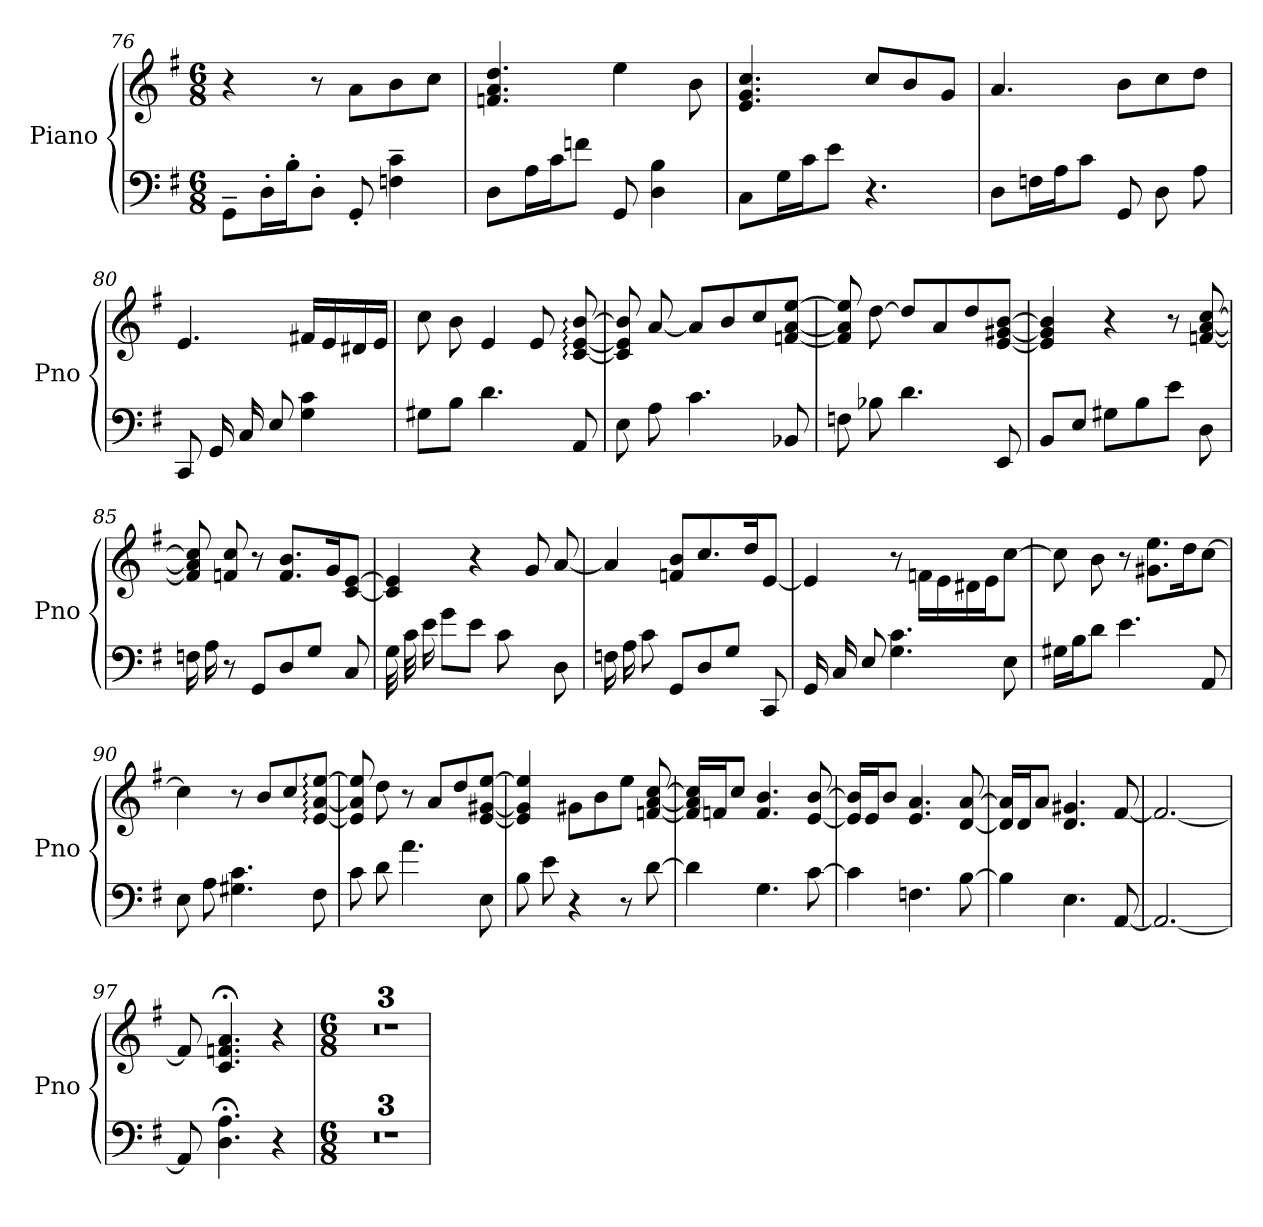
**kern	**kern
*part1	*part1
*staff2	*staff1
*I"Piano	*
*I'Pno	*
*clefF4	*clefG2
*k[f#]	*k[f#]
*M6/8	*M6/8
=76	=76
8GG~\L	4r
16D'\L	.
16B'\J	.
8D'\J	8r
8GG'/	8a\L
4Fn\~ 4c\~	8b\
.	8cc\J
!!LO:LB:g=z
=77	=77
8D\L	4.fn/ 4.a/ 4.dd/
16A\L	.
16c\J	.
8fn\J	.
8GG/	4ee\
4D\ 4B\	.
.	8b\
=78	=78
8C\L	4.e/ 4.g/ 4.cc/
16G\L	.
16c\J	.
8e\J	.
4.r	8cc/L
.	8b/
.	8g/J
=79	=79
8D\L	4.a/
16Fn\L	.
16A\J	.
8c\J	.
8GG/	8b\L
8D\	8cc\
8A\	8dd\J
=80	=80
8CC/	4.e/
16GG/	.
16C/	.
8E/	.
4G\ 4c\	16f#X/LL
.	16e/
.	16d#X/
.	16e/JJ
!!LO:LB:g=z
=81	=81
8G#X\L	8cc\
8B\J	8b\
4.d\	4e/
.	8e/
8AA/	[8c/: [8e/: [8b/:
=82	=82
8E\	8c/] 8e/] 8b/]
8A\	[8a/
4.c\	8a/L]
.	8b/
.	8cc/
8BB-X/	[8fn/ [8a/ [8ee/J
=83	=83
8Fn\	8f/] 8a/] 8ee/]
8B-X\	[8dd\
4.d\	8dd/L]
.	8a/
.	8dd/
8EE/	[8e/ [8g#X/ [8b/J
=84	=84
8BB/L	4e/] 4g#/] 4b/]
8E/J	.
8G#X\L	4r
8B\	.
8e\J	8r
8D\	[8fn/ [8a/ [8cc/
=85	=85
16Fn\	8f/] 8a/] 8cc/]
16A\	.
8r	8fn/ 8cc/
8GG/L	8r
8D/	8.f/ 8.b/L
8G/J	.
.	16g/K
8C/	[8c/ [8e/J
!!LO:LB:g=z
=86	=86
32G\	4c/] 4e/]
32c\	.
16e\	.
8g\L	.
8e\J	4r
8c\	.
8ryy	8g/
8D\	[8a/
=87	=87
16Fn\	4a/]
16A\	.
8c\	.
8GG/L	8fn/ 8b/L
8D/	8.cc/
8G/J	.
.	16dd/K
8CC/	[8e/J
=88	=88
16GG/	4e/]
16C/	.
8E/	.
4.G\ 4.c\	8r
.	16fn\LL
.	16e\
.	16d#X\
.	16e\J
8E\	[8cc\J
=89	=89
16G#X\LL	8cc\]
16B\J	.
8d\J	8b\
4.e\	8r
.	8.g#X\ 8.ee\L
.	16dd\K
8AA/	[8cc\J
!!LO:LB:g=z
=90	=90
8E\	4cc\]
8A\	.
4.G#X\ 4.c\	8r
.	8b/L
.	8cc/
8F#\	[8e/: [8a/: [8ee/:J
=91	=91
8c\	8e/] 8a/] 8ee/]
8d\	8dd\
4.a\	8r
.	8a/L
.	8dd/
8E\	[8e/ [8g#X/ [8ee/J
=92	=92
8B\	4e/] 4g#/] 4ee/]
8e\	.
4r	8g#X\L
.	8b\
8r	8ee\J
[8d\	[8fn/ [8a/ [8cc/
=93	=93
4d\]	16f/] 16a/] 16cc/]LL
.	16fn/J
.	8cc/J
4.G\	4.f/ 4.b/
[8c\	[8e/ [8b/
=94	=94
4c\]	16e/] 16b/]LL
.	16e/J
.	8b/J
4.Fn\	4.e/ 4.a/
[8B\	[8d/ [8a/
!!LO:PB:g=z
=95	=95
4B\]	16d/] 16a/]LL
.	16d/J
.	8a/J
4.E\	4.d/ 4.g#X/
[8AA/	[8f#/
=96	=96
2.AA/_	2.f#/_
=97	=97
8AA/]	8f#/]
4.D\;< 4.A\;<	4.c/;< 4.fn/;< 4.a/;<
4r	4r
=98	=98
*M6/8	*M6/8
2.r	2.r
=99	=99
2.r	2.r
=100	=100
2.r	2.r
=	=
*-	*-
